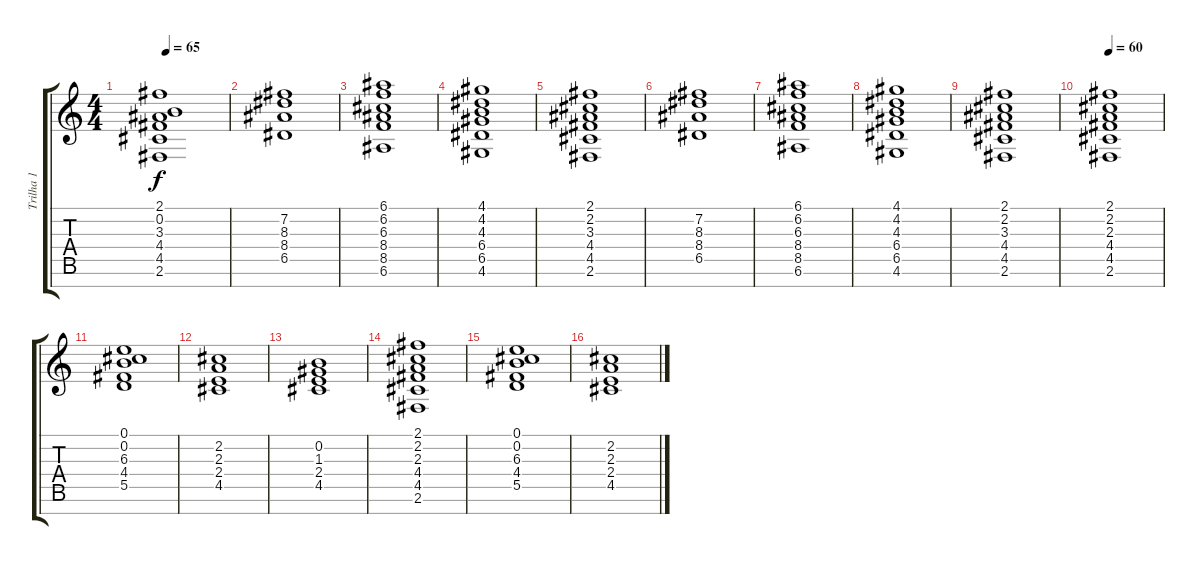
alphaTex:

\track ("Trilha 1" "Trilha 1") {instrument distortionguitar}
\staff {score tabs}
\tuning (E4 B3 G3 D3 A2 E2 B1) {hide}
\ts (4 4)
\tempo 65
\clef g2
\ks c
(2.1 0.2 3.3 4.4 4.5 2.6).1{dy f} |
(7.2 8.3 8.4 6.5).1 |
(6.1 6.2 6.3 8.4 8.5 6.6).1 |
(4.1 4.2 4.3 6.4 6.5 4.6).1 |
(2.1 2.2 3.3 4.4 4.5 2.6).1 |
(7.2 8.3 8.4 6.5).1 |
(6.1 6.2 6.3 8.4 8.5 6.6).1 |
(4.1 4.2 4.3 6.4 6.5 4.6).1 |
(2.1 2.2 3.3 4.4 4.5 2.6).1 |
\tempo 60
(2.1 2.2 2.3 4.4 4.5 2.6).1 |
(0.1 0.2 6.3 4.4 5.5).1 |
(2.2 2.3 2.4 4.5).1 |
(0.2 1.3 2.4 4.5).1 |
(2.1 2.2 2.3 4.4 4.5 2.6).1 |
(0.1 0.2 6.3 4.4 5.5).1 |
(2.2 2.3 2.4 4.5).1
